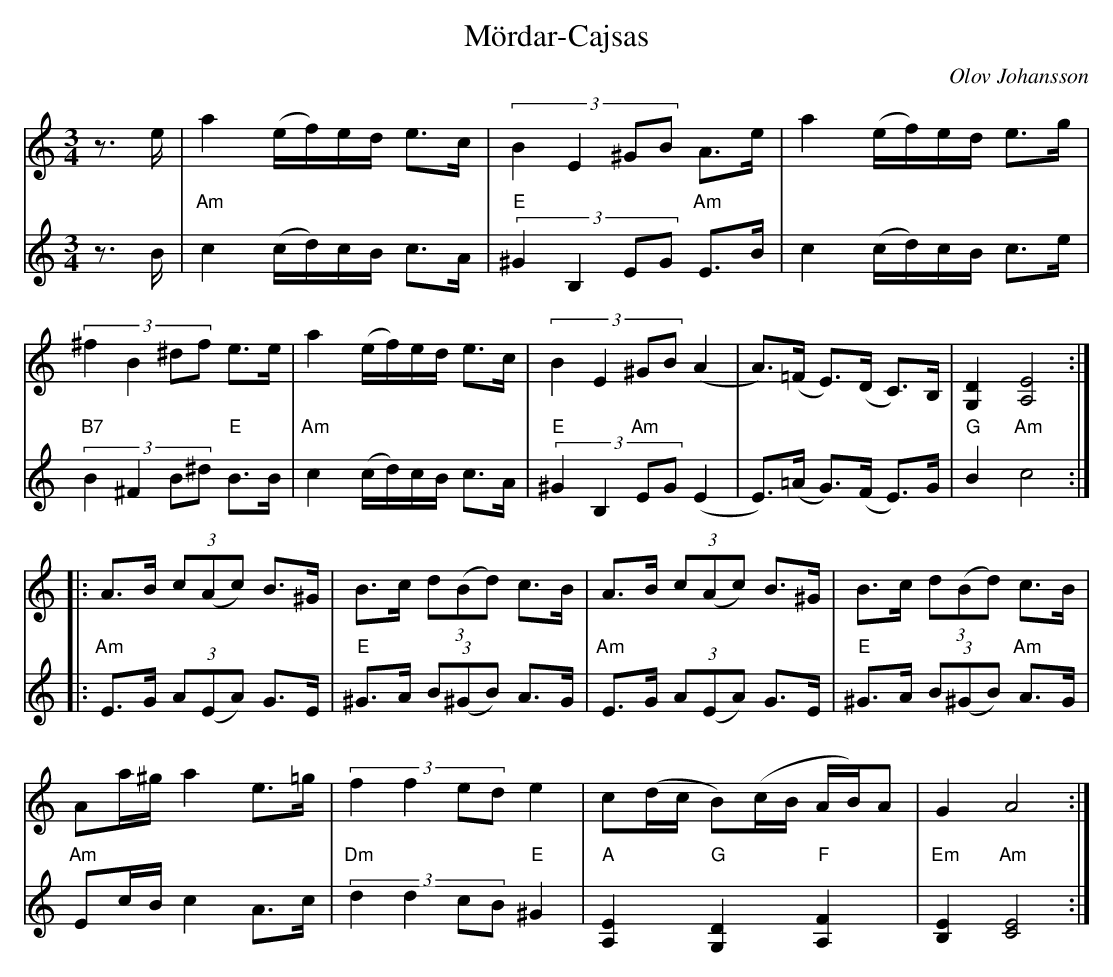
X:1
T:Mördar-Cajsas
C:Olov Johansson
L:1/8
M:3/4
K:Am
V:1
z> e | a2 (e/f/)e/d/ e>c | (3:2:4 B2 E2 ^GB A>e | a2 (e/f/)e/d/ e>g |
(3:2:4 ^f2 B2 ^df e>e | a2 (e/f/)e/d/ e>c | (3:2:4 B2 E2 ^GB (A2 | A>)(=F E>)(D C>)B, | [G,2D2] [A,4E4] :|
|: A>B (3 c(Ac) B>^G | B>c (3 d(Bd) c>B | A>B (3 c(Ac) B>^G | B>c (3 d(Bd) c>B |
Aa/^g/ a2 e>=g | (3:2:4 f2 f2 ed e2 | c(d/c/ B)(c/B/ A/B/)A | G2 A4 :|
V:2
z> B | "Am" c2 (c/d/)c/B/ c>A | "E" (3:2:4 ^G2 B,2 EG "Am" E>B | c2 (c/d/)c/B/ c>e |
"B7"(3:2:4 B2 ^F2 B^d "E"B>B | "Am"c2 (c/d/)c/B/ c>A | "E"(3:2:4 ^G2 B,2 "Am"EG (E2 | E>)(=A G>)(F E>)G | "G"B2 "Am"c4 :|
|: "Am" E>G (3 A(EA) G>E | "E" ^G>A (3 B(^GB) A>G | "Am" E>G (3 A(EA) G>E | "E" ^G>A (3 B(^GB) "Am"A>G |
"Am"Ec/B/ c2 A>c | "Dm"(3:2:4 d2 d2 cB "E"^G2 | "A"[A,2E2] "G"[G,2D2] "F"[A,2F2] | "Em"[B,2E2] "Am"[C4E4] :|
